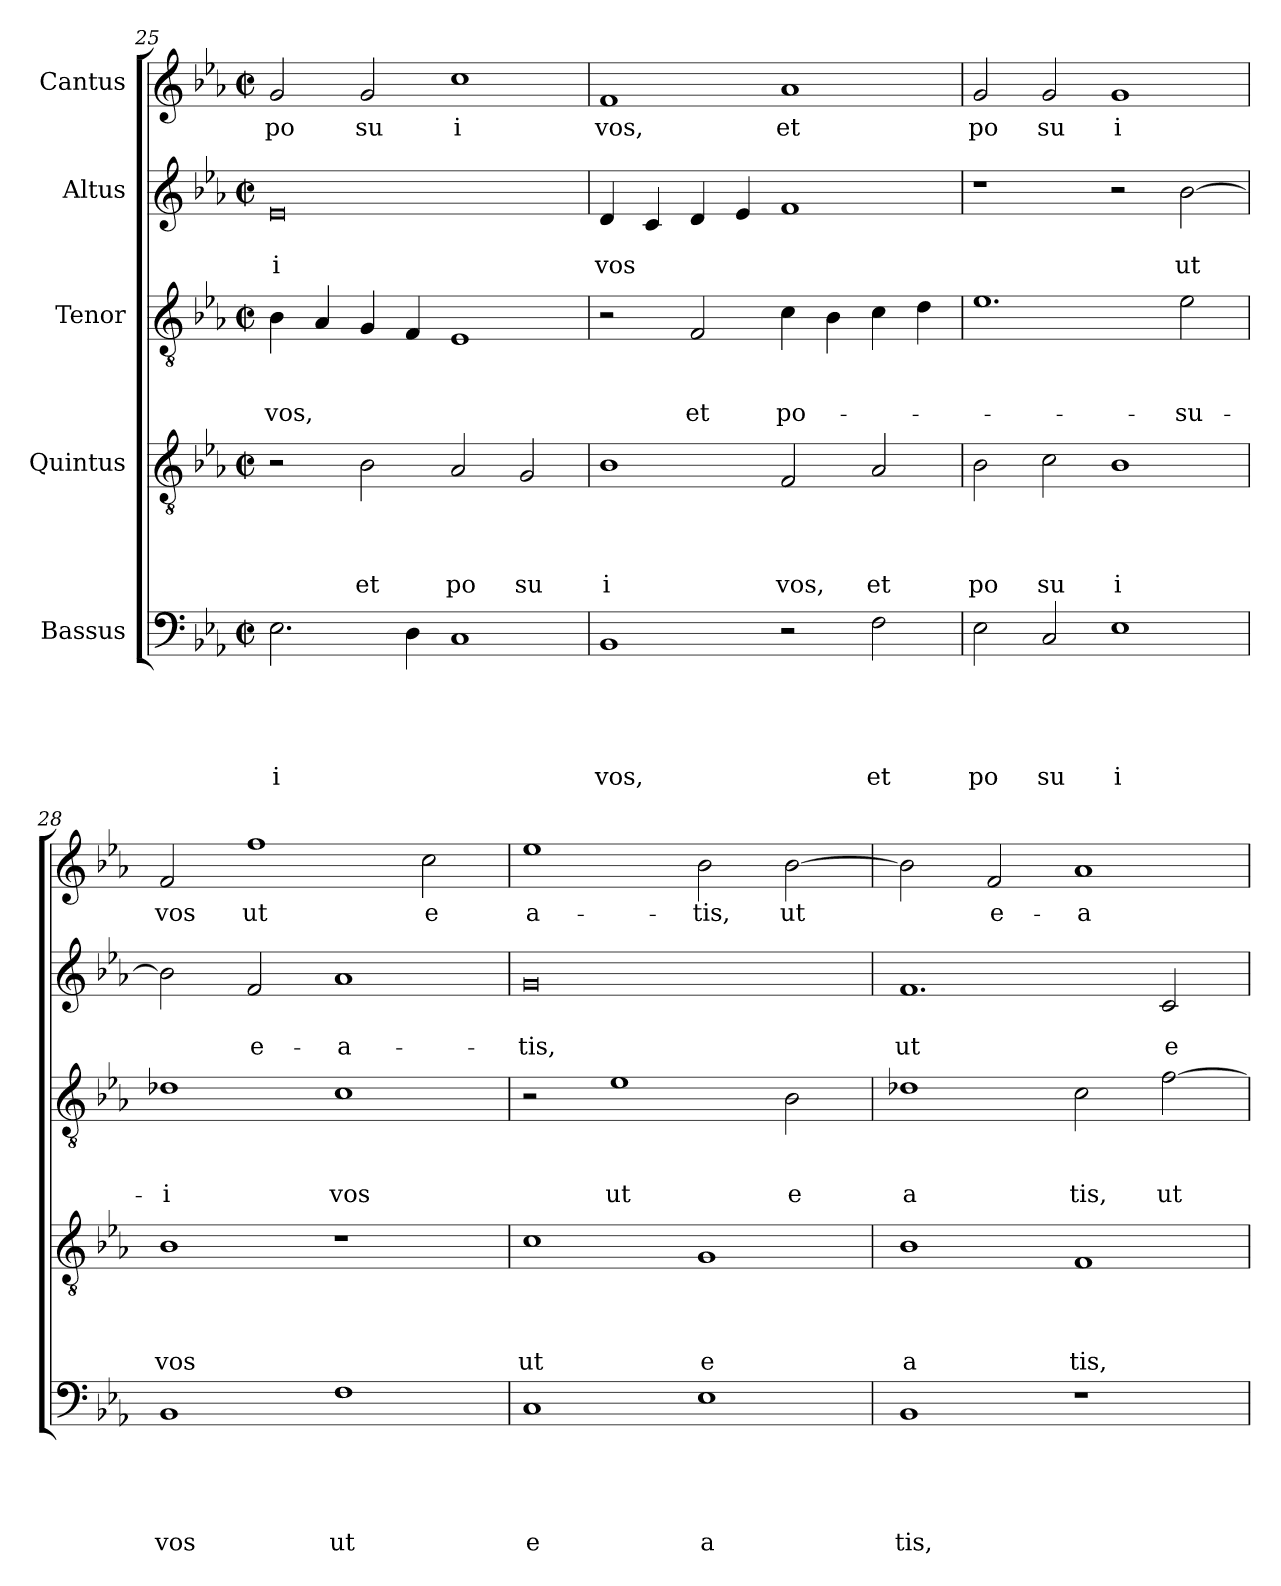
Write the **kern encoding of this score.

**kern	**text	**text	**text	**text	**text	**kern	**text	**text	**text	**text	**kern	**text	**text	**text	**kern	**text	**text	**kern	**text
*part5	*part5	*part5	*part5	*part5	*part5	*part4	*part4	*part4	*part4	*part4	*part3	*part3	*part3	*part3	*part2	*part2	*part2	*part1	*part1
*staff5	*staff5	*staff5	*staff5	*staff5	*staff5	*staff4	*staff4	*staff4	*staff4	*staff4	*staff3	*staff3	*staff3	*staff3	*staff2	*staff2	*staff2	*staff1	*staff1
*I"Bassus	*	*	*	*	*	*I"Quintus	*	*	*	*	*I"Tenor	*	*	*	*I"Altus	*	*	*I"Cantus	*
*clefF4	*	*	*	*	*	*clefGv2	*	*	*	*	*clefGv2	*	*	*	*clefG2	*	*	*clefG2	*
*k[b-e-a-]	*	*	*	*	*	*k[b-e-a-]	*	*	*	*	*k[b-e-a-]	*	*	*	*k[b-e-a-]	*	*	*k[b-e-a-]	*
*E-:	*	*	*	*	*	*E-:	*	*	*	*	*E-:	*	*	*	*E-:	*	*	*E-:	*
*M2/2	*	*	*	*	*	*M2/2	*	*	*	*	*M2/2	*	*	*	*M2/2	*	*	*M2/2	*
*met(c|)	*	*	*	*	*	*met(c|)	*	*	*	*	*met(c|)	*	*	*	*met(c|)	*	*	*met(c|)	*
=25	=25	=25	=25	=25	=25	=25	=25	=25	=25	=25	=25	=25	=25	=25	=25	=25	=25	=25	=25
!	!	!	!	!	!LO:LY:b	!	!	!	!	!	!	!	!	!LO:LY:b	!	!	!LO:LY:b	!	!LO:LY:b
2.E-\	.	.	.	.	i	2r	.	.	.	.	4B-\	.	.	vos,	0e-	.	-i	2g/	po
.	.	.	.	.	.	.	.	.	.	.	4A-/	.	.	.	.	.	.	.	.
!	!	!	!	!	!	!	!	!	!	!LO:LY:b	!	!	!	!	!	!	!	!	!LO:LY:b
.	.	.	.	.	.	2B-\	.	.	.	et	4G/	.	.	.	.	.	.	2g/	su
4D\	.	.	.	.	.	.	.	.	.	.	4F/	.	.	.	.	.	.	.	.
!	!	!	!	!	!	!	!	!	!	!LO:LY:b	!	!	!	!	!	!	!	!	!LO:LY:b
1C	.	.	.	.	.	2A-/	.	.	.	po	1E-	.	.	.	.	.	.	1cc	i
!	!	!	!	!	!	!	!	!	!	!LO:LY:b	!	!	!	!	!	!	!	!	!
.	.	.	.	.	.	2G/	.	.	.	su	.	.	.	.	.	.	.	.	.
=26	=26	=26	=26	=26	=26	=26	=26	=26	=26	=26	=26	=26	=26	=26	=26	=26	=26	=26	=26
!	!	!	!	!	!LO:LY:b	!	!	!	!	!LO:LY:b	!	!	!	!	!	!	!LO:LY:b	!	!LO:LY:b
1BB-	.	.	.	.	vos,	1B-	.	.	.	i	2r	.	.	.	4d/	.	vos	1f	vos,
.	.	.	.	.	.	.	.	.	.	.	.	.	.	.	4c/	.	.	.	.
!	!	!	!	!	!	!	!	!	!	!	!	!	!	!LO:LY:b	!	!	!	!	!
.	.	.	.	.	.	.	.	.	.	.	2F/	.	.	et	4d/	.	.	.	.
.	.	.	.	.	.	.	.	.	.	.	.	.	.	.	4e-/	.	.	.	.
!	!	!	!	!	!	!	!	!	!	!LO:LY:b	!	!	!	!LO:LY:b	!	!	!	!	!LO:LY:b
2r	.	.	.	.	.	2F/	.	.	.	vos,	4c\	.	.	po-	1f	.	.	1a-	et
.	.	.	.	.	.	.	.	.	.	.	4B-\	.	.	.	.	.	.	.	.
!	!	!	!	!	!LO:LY:b	!	!	!	!	!LO:LY:b	!	!	!	!	!	!	!	!	!
2F\	.	.	.	.	et	2A-/	.	.	.	et	4c\	.	.	.	.	.	.	.	.
.	.	.	.	.	.	.	.	.	.	.	4d\	.	.	.	.	.	.	.	.
=27	=27	=27	=27	=27	=27	=27	=27	=27	=27	=27	=27	=27	=27	=27	=27	=27	=27	=27	=27
!	!	!	!	!	!LO:LY:b	!	!	!	!	!LO:LY:b	!	!	!	!	!	!	!	!	!LO:LY:b
2E-\	.	.	.	.	po	2B-\	.	.	.	po	1.e-	.	.	.	1r	.	.	2g/	po
!	!	!	!	!	!LO:LY:b	!	!	!	!	!LO:LY:b	!	!	!	!	!	!	!	!	!LO:LY:b
2C/	.	.	.	.	su	2c\	.	.	.	su	.	.	.	.	.	.	.	2g/	su
!	!	!	!	!	!LO:LY:b	!	!	!	!	!LO:LY:b	!	!	!	!	!	!	!	!	!LO:LY:b
1E-	.	.	.	.	i	1B-	.	.	.	i	.	.	.	.	2r	.	.	1g	i
!	!	!	!	!	!	!	!	!	!	!	!	!	!	!LO:LY:b	!	!	!LO:LY:b	!	!
.	.	.	.	.	.	.	.	.	.	.	2e-\	.	.	-su-	[>2b-\	.	ut	.	.
=28	=28	=28	=28	=28	=28	=28	=28	=28	=28	=28	=28	=28	=28	=28	=28	=28	=28	=28	=28
!	!	!	!	!	!LO:LY:b	!	!	!	!	!LO:LY:b	!	!	!	!LO:LY:b	!	!	!	!	!LO:LY:b
1BB-	.	.	.	.	vos	1B-	.	.	.	vos	1d-X	.	.	-i	2b-\]	.	.	2f/	vos
!	!	!	!	!	!	!	!	!	!	!	!	!	!	!	!	!	!LO:LY:b	!	!LO:LY:b
.	.	.	.	.	.	.	.	.	.	.	.	.	.	.	2f/	.	e-	1ff	ut
!	!	!	!	!	!LO:LY:b	!	!	!	!	!	!	!	!	!LO:LY:b	!	!	!LO:LY:b	!	!
1F	.	.	.	.	ut	1r	.	.	.	.	1c	.	.	vos	1a-	.	-a-	.	.
!	!	!	!	!	!	!	!	!	!	!	!	!	!	!	!	!	!	!	!LO:LY:b
.	.	.	.	.	.	.	.	.	.	.	.	.	.	.	.	.	.	2cc\	e
!!LO:PB:g=z
=29	=29	=29	=29	=29	=29	=29	=29	=29	=29	=29	=29	=29	=29	=29	=29	=29	=29	=29	=29
!	!	!	!	!	!LO:LY:b	!	!	!	!	!LO:LY:b	!	!	!	!	!	!	!LO:LY:b	!	!LO:LY:b
1C	.	.	.	.	e	1c	.	.	.	ut	2r	.	.	.	0g	.	-tis,	1ee-	a-
!	!	!	!	!	!	!	!	!	!	!	!	!	!	!LO:LY:b	!	!	!	!	!
.	.	.	.	.	.	.	.	.	.	.	1e-	.	.	ut	.	.	.	.	.
!	!	!	!	!	!LO:LY:b	!	!	!	!	!LO:LY:b	!	!	!	!	!	!	!	!	!LO:LY:b
1E-	.	.	.	.	a	1G	.	.	.	e	.	.	.	.	.	.	.	2b-\	-tis,
!	!	!	!	!	!	!	!	!	!	!	!	!	!	!LO:LY:b	!	!	!	!	!LO:LY:b
.	.	.	.	.	.	.	.	.	.	.	2B-\	.	.	e	.	.	.	[>2b-\	ut
=30	=30	=30	=30	=30	=30	=30	=30	=30	=30	=30	=30	=30	=30	=30	=30	=30	=30	=30	=30
!	!	!	!	!	!LO:LY:b	!	!	!	!	!LO:LY:b	!	!	!	!LO:LY:b	!	!	!LO:LY:b	!	!
1BB-	.	.	.	.	tis,	1B-	.	.	.	a	1d-X	.	.	a	1.f	.	ut	2b-\]	.
!	!	!	!	!	!	!	!	!	!	!	!	!	!	!	!	!	!	!	!LO:LY:b
.	.	.	.	.	.	.	.	.	.	.	.	.	.	.	.	.	.	2f/	e-
!	!	!	!	!	!	!	!	!	!	!LO:LY:b	!	!	!	!LO:LY:b	!	!	!	!	!LO:LY:b
1r	.	.	.	.	.	1F	.	.	.	tis,	2c\	.	.	tis,	.	.	.	1a-	-a-
!	!	!	!	!	!	!	!	!	!	!	!	!	!	!LO:LY:b	!	!	!LO:LY:b	!	!
.	.	.	.	.	.	.	.	.	.	.	[>2f\	.	.	ut	2c/	.	e-	.	.
=	=	=	=	=	=	=	=	=	=	=	=	=	=	=	=	=	=	=	=
*-	*-	*-	*-	*-	*-	*-	*-	*-	*-	*-	*-	*-	*-	*-	*-	*-	*-	*-	*-
